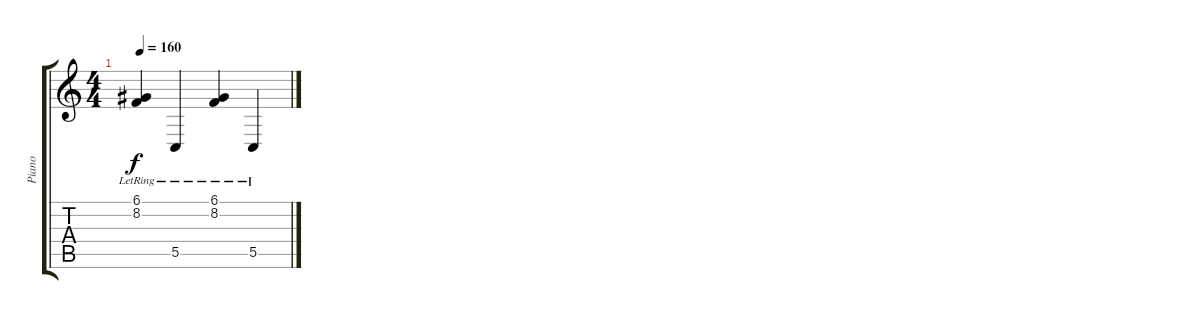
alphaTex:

\track ("Piano" "Piano") {instrument acousticgrandpiano}
\staff {score tabs}
\tuning (D4 A3 F3 C3 G2 C2) {hide}
\ts (4 4)
\tempo 160
\clef g2
\ks c
(6.1{lr} 8.2{lr}).4{dy f volume 1 beam merge} 5.5{lr}.4{beam merge} (6.1{lr} 8.2{lr}).4 5.5{lr}.4
